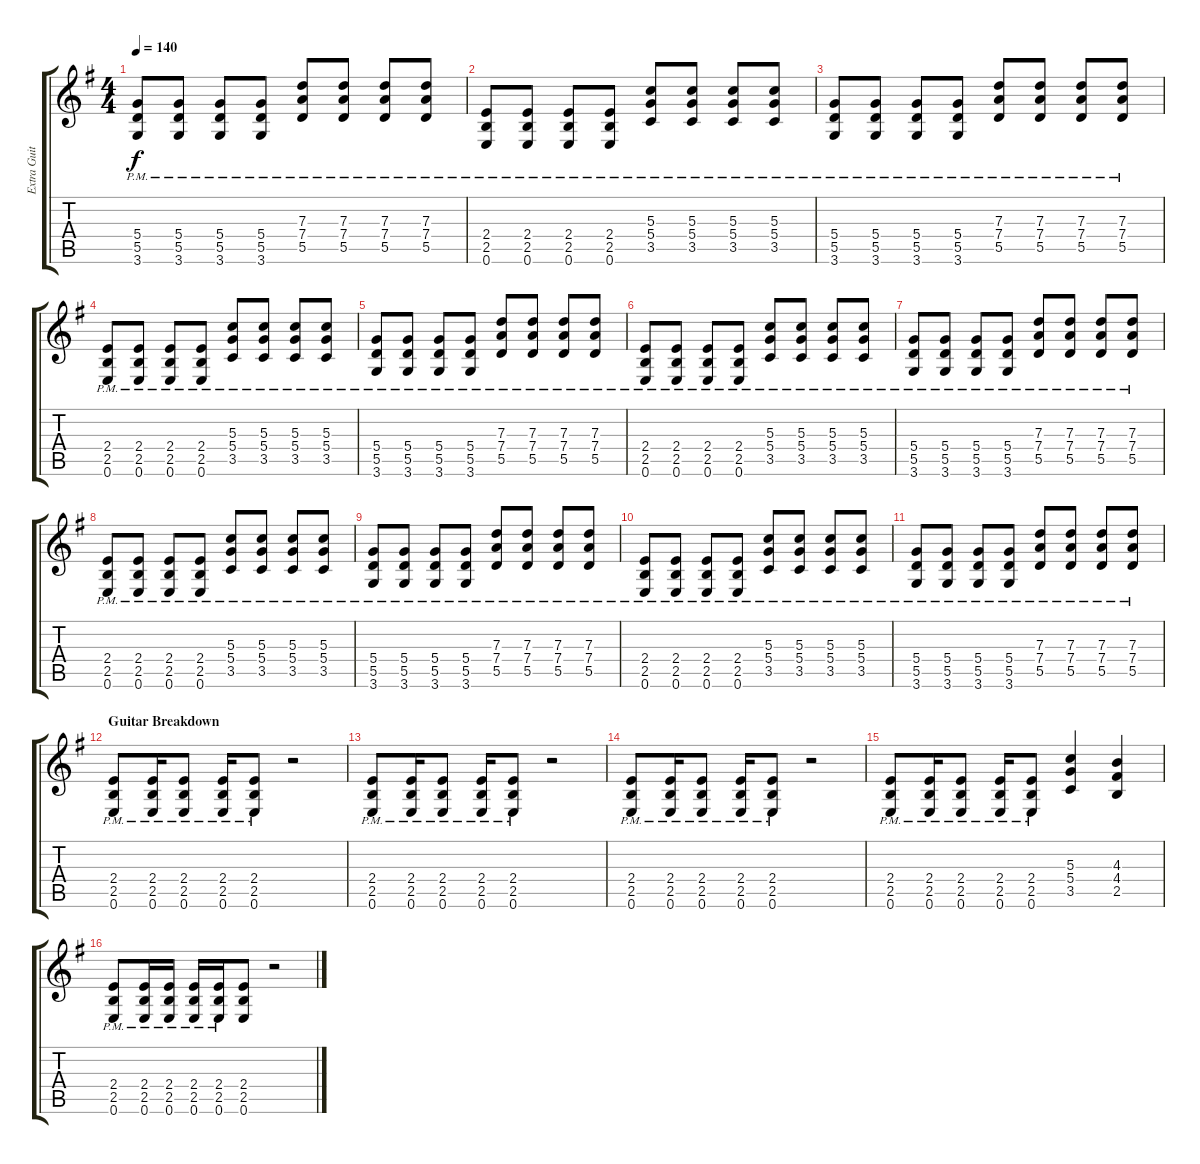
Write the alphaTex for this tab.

\track ("Extra Guitar Overdubbing" "Extra Guit") {instrument distortionguitar}
\staff {score tabs}
\tuning (E4 B3 G3 D3 A2 E2) {hide}
\ts (4 4)
\tempo 140
\clef g2
\ks g
(5.4{pm} 5.5 3.6).8{dy f} (5.4{pm} 5.5 3.6).8 (5.4{pm} 5.5 3.6).8 (5.4{pm} 5.5 3.6).8 (7.3 7.4{pm} 5.5).8 (7.3 7.4{pm} 5.5).8 (7.3 7.4{pm} 5.5).8 (7.3 7.4{pm} 5.5).8 |
(2.4{pm} 2.5 0.6).8 (2.4{pm} 2.5 0.6).8 (2.4{pm} 2.5 0.6).8 (2.4{pm} 2.5 0.6).8 (5.3{pm} 5.4 3.5).8 (5.3{pm} 5.4 3.5).8 (5.3{pm} 5.4 3.5).8 (5.3{pm} 5.4 3.5).8 |
(5.4{pm} 5.5 3.6).8 (5.4{pm} 5.5 3.6).8 (5.4{pm} 5.5 3.6).8 (5.4{pm} 5.5 3.6).8 (7.3 7.4{pm} 5.5).8 (7.3 7.4{pm} 5.5).8 (7.3 7.4{pm} 5.5).8 (7.3 7.4{pm} 5.5).8 |
(2.4{pm} 2.5 0.6).8 (2.4{pm} 2.5 0.6).8 (2.4{pm} 2.5 0.6).8 (2.4{pm} 2.5 0.6).8 (5.3{pm} 5.4 3.5).8 (5.3{pm} 5.4 3.5).8 (5.3{pm} 5.4 3.5).8 (5.3{pm} 5.4 3.5).8 |
(5.4{pm} 5.5 3.6).8 (5.4{pm} 5.5 3.6).8 (5.4{pm} 5.5 3.6).8 (5.4{pm} 5.5 3.6).8 (7.3 7.4{pm} 5.5).8 (7.3 7.4{pm} 5.5).8 (7.3 7.4{pm} 5.5).8 (7.3 7.4{pm} 5.5).8 |
(2.4{pm} 2.5 0.6).8 (2.4{pm} 2.5 0.6).8 (2.4{pm} 2.5 0.6).8 (2.4{pm} 2.5 0.6).8 (5.3{pm} 5.4 3.5).8 (5.3{pm} 5.4 3.5).8 (5.3{pm} 5.4 3.5).8 (5.3{pm} 5.4 3.5).8 |
(5.4{pm} 5.5 3.6).8 (5.4{pm} 5.5 3.6).8 (5.4{pm} 5.5 3.6).8 (5.4{pm} 5.5 3.6).8 (7.3 7.4{pm} 5.5).8 (7.3 7.4{pm} 5.5).8 (7.3 7.4{pm} 5.5).8 (7.3 7.4{pm} 5.5).8 |
(2.4{pm} 2.5 0.6).8 (2.4{pm} 2.5 0.6).8 (2.4{pm} 2.5 0.6).8 (2.4{pm} 2.5 0.6).8 (5.3{pm} 5.4 3.5).8 (5.3{pm} 5.4 3.5).8 (5.3{pm} 5.4 3.5).8 (5.3{pm} 5.4 3.5).8 |
(5.4{pm} 5.5 3.6).8 (5.4{pm} 5.5 3.6).8 (5.4{pm} 5.5 3.6).8 (5.4{pm} 5.5 3.6).8 (7.3 7.4{pm} 5.5).8 (7.3 7.4{pm} 5.5).8 (7.3 7.4{pm} 5.5).8 (7.3 7.4{pm} 5.5).8 |
(2.4{pm} 2.5 0.6).8 (2.4{pm} 2.5 0.6).8 (2.4{pm} 2.5 0.6).8 (2.4{pm} 2.5 0.6).8 (5.3{pm} 5.4 3.5).8 (5.3{pm} 5.4 3.5).8 (5.3{pm} 5.4 3.5).8 (5.3{pm} 5.4 3.5).8 |
(5.4{pm} 5.5 3.6).8 (5.4{pm} 5.5 3.6).8 (5.4{pm} 5.5 3.6).8 (5.4{pm} 5.5 3.6).8 (7.3 7.4{pm} 5.5).8 (7.3 7.4{pm} 5.5).8 (7.3 7.4{pm} 5.5).8 (7.3 7.4{pm} 5.5).8 |
\section ("" "Guitar Breakdown")
(2.4{pm} 2.5 0.6).8 (2.4{pm} 2.5 0.6).16 (2.4{pm} 2.5 0.6).8 (2.4{pm} 2.5 0.6).16 (2.4{pm} 2.5 0.6).8 r.2 |
(2.4{pm} 2.5 0.6).8 (2.4{pm} 2.5 0.6).16 (2.4{pm} 2.5 0.6).8 (2.4{pm} 2.5 0.6).16 (2.4{pm} 2.5 0.6).8 r.2 |
(2.4{pm} 2.5 0.6).8 (2.4{pm} 2.5 0.6).16 (2.4{pm} 2.5 0.6).8 (2.4{pm} 2.5 0.6).16 (2.4{pm} 2.5 0.6).8 r.2 |
(2.4{pm} 2.5 0.6).8 (2.4{pm} 2.5 0.6).16 (2.4 2.5 0.6{pm}).8 (2.4 2.5 0.6{pm}).16 (2.4{pm} 2.5 0.6).8 (5.3 5.4 3.5).4 (4.3 4.4 2.5).4 |
(2.4{pm} 2.5 0.6).8 (2.4{pm} 2.5 0.6).16 (2.4{pm} 2.5 0.6).16 (2.4{pm} 2.5 0.6).16 (2.4{pm} 2.5 0.6).16 (2.4 2.5 0.6).8 r.2
